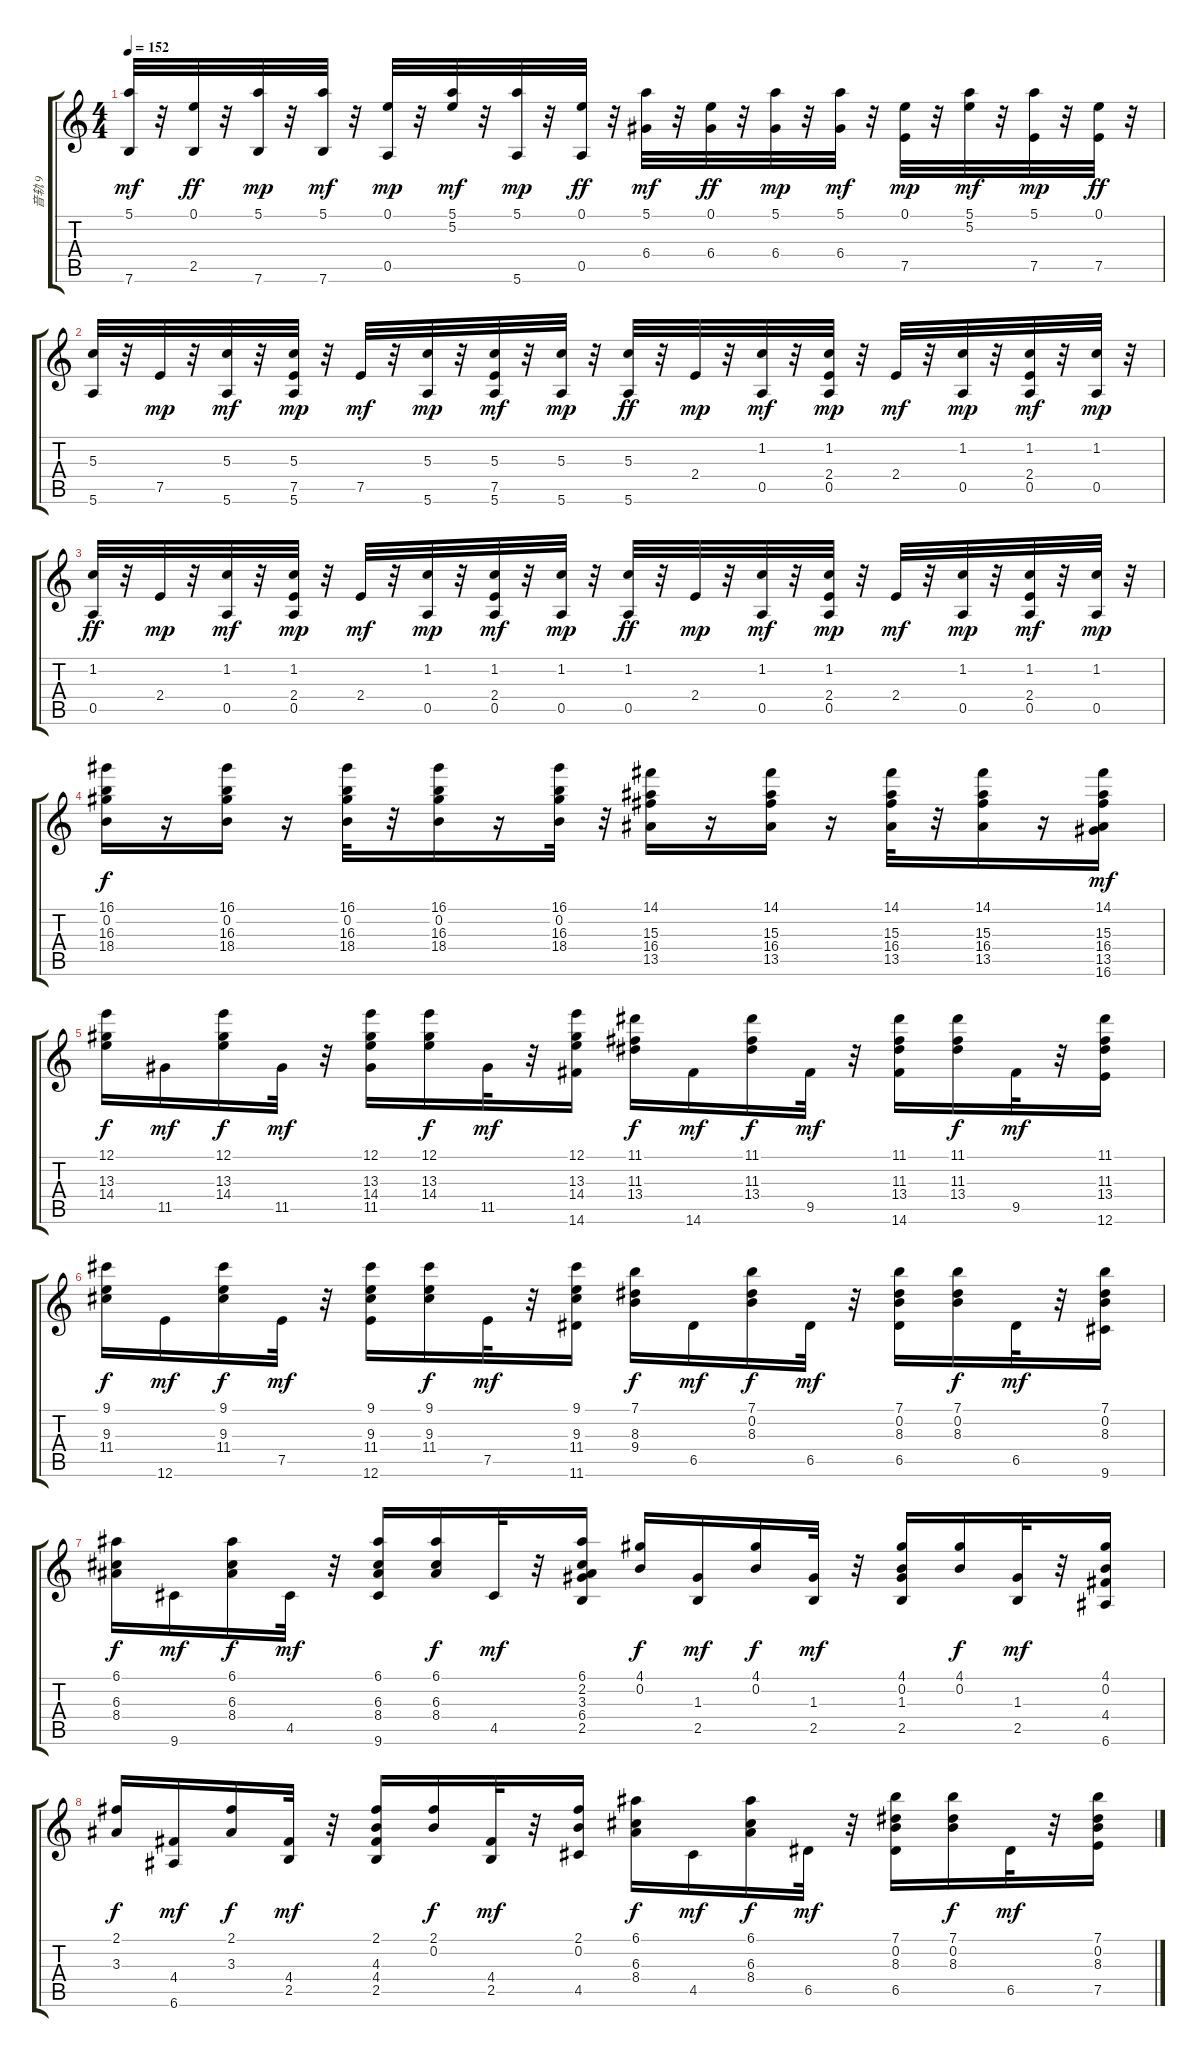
\track ("音轨 9" "音轨 9") {instrument synthbass2}
\staff {score tabs}
\tuning (E4 B3 G3 D3 A2 E2) {hide}
\ts (4 4)
\tempo 152
\clef g2
\ks c
(5.1 7.6).32{dy mf} r.32 (0.1 2.5).32{dy ff} r.32 (5.1 7.6).32{dy mp} r.32 (5.1 7.6).32{dy mf} r.32 (0.1 0.5).32{dy mp} r.32 (5.1 5.2).32{dy mf} r.32 (5.1 5.6).32{dy mp} r.32 (0.1 0.5).32{dy ff} r.32 (5.1 6.4).32{dy mf} r.32 (0.1 6.4).32{dy ff} r.32 (5.1 6.4).32{dy mp} r.32 (5.1 6.4).32{dy mf} r.32 (0.1 7.5).32{dy mp} r.32 (5.1 5.2).32{dy mf} r.32 (5.1 7.5).32{dy mp} r.32 (0.1 7.5).32{dy ff} r.32 |
(5.3 5.6).32 r.32 7.5.32{dy mp} r.32 (5.3 5.6).32{dy mf} r.32 (5.3 7.5 5.6).32{dy mp} r.32 7.5.32{dy mf} r.32 (5.3 5.6).32{dy mp} r.32 (5.3 7.5 5.6).32{dy mf} r.32 (5.3 5.6).32{dy mp} r.32 (5.3 5.6).32{dy ff} r.32 2.4.32{dy mp} r.32 (1.2 0.5).32{dy mf} r.32 (1.2 2.4 0.5).32{dy mp} r.32 2.4.32{dy mf} r.32 (1.2 0.5).32{dy mp} r.32 (1.2 2.4 0.5).32{dy mf} r.32 (1.2 0.5).32{dy mp} r.32 |
(1.2 0.5).32{dy ff} r.32 2.4.32{dy mp} r.32 (1.2 0.5).32{dy mf} r.32 (1.2 2.4 0.5).32{dy mp} r.32 2.4.32{dy mf} r.32 (1.2 0.5).32{dy mp} r.32 (1.2 2.4 0.5).32{dy mf} r.32 (1.2 0.5).32{dy mp} r.32 (1.2 0.5).32{dy ff} r.32 2.4.32{dy mp} r.32 (1.2 0.5).32{dy mf} r.32 (1.2 2.4 0.5).32{dy mp} r.32 2.4.32{dy mf} r.32 (1.2 0.5).32{dy mp} r.32 (1.2 2.4 0.5).32{dy mf} r.32 (1.2 0.5).32{dy mp} r.32 |
(16.1 0.2 16.3 18.4).16{dy f} r.16 (16.1 0.2 16.3 18.4).16 r.16 (16.1 0.2 16.3 18.4).32 r.32 (16.1 0.2 16.3 18.4).16 r.16 (16.1 0.2 16.3 18.4).32 r.32 (14.1 15.3 16.4 13.5).16 r.16 (14.1 15.3 16.4 13.5).16 r.16 (14.1 15.3 16.4 13.5).32 r.32 (14.1 15.3 16.4 13.5).16 r.16 (14.1 15.3 16.4 13.5 16.6).16{dy mf} |
(12.1 13.3 14.4).16{dy f} 11.5.16{dy mf} (12.1 13.3 14.4).16{dy f} 11.5.32{dy mf} r.32 (12.1 13.3 14.4 11.5).16 (12.1 13.3 14.4).16{dy f} 11.5.32{dy mf} r.32 (12.1 13.3 14.4 14.6).16 (11.1 11.3 13.4).16{dy f} 14.6.16{dy mf} (11.1 11.3 13.4).16{dy f} 9.5.32{dy mf} r.32 (11.1 11.3 13.4 14.6).16 (11.1 11.3 13.4).16{dy f} 9.5.32{dy mf} r.32 (11.1 11.3 13.4 12.6).16 |
(9.1 9.3 11.4).16{dy f} 12.6.16{dy mf} (9.1 9.3 11.4).16{dy f} 7.5.32{dy mf} r.32 (9.1 9.3 11.4 12.6).16 (9.1 9.3 11.4).16{dy f} 7.5.32{dy mf} r.32 (9.1 9.3 11.4 11.6).16 (7.1 8.3 9.4).16{dy f} 6.5.16{dy mf} (7.1 0.2 8.3).16{dy f} 6.5.32{dy mf} r.32 (7.1 0.2 8.3 6.5).16 (7.1 0.2 8.3).16{dy f} 6.5.32{dy mf} r.32 (7.1 0.2 8.3 9.6).16 |
(6.1 6.3 8.4).16{dy f} 9.6.16{dy mf} (6.1 6.3 8.4).16{dy f} 4.5.32{dy mf} r.32 (6.1 6.3 8.4 9.6).16 (6.1 6.3 8.4).16{dy f} 4.5.32{dy mf} r.32 (6.1 2.2 3.3 6.4 2.5).16 (4.1 0.2).16{dy f} (1.3 2.5).16{dy mf} (4.1 0.2).16{dy f} (1.3 2.5).32{dy mf} r.32 (4.1 0.2 1.3 2.5).16 (4.1 0.2).16{dy f} (1.3 2.5).32{dy mf} r.32 (4.1 0.2 4.4 6.6).16 |
(2.1 3.3).16{dy f} (4.4 6.6).16{dy mf} (2.1 3.3).16{dy f} (4.4 2.5).32{dy mf} r.32 (2.1 4.3 4.4 2.5).16 (2.1 0.2).16{dy f} (4.4 2.5).32{dy mf} r.32 (2.1 0.2 4.5).16 (6.1 6.3 8.4).16{dy f} 4.5.16{dy mf} (6.1 6.3 8.4).16{dy f} 6.5.32{dy mf} r.32 (7.1 0.2 8.3 6.5).16 (7.1 0.2 8.3).16{dy f} 6.5.32{dy mf} r.32 (7.1 0.2 8.3 7.5).16
